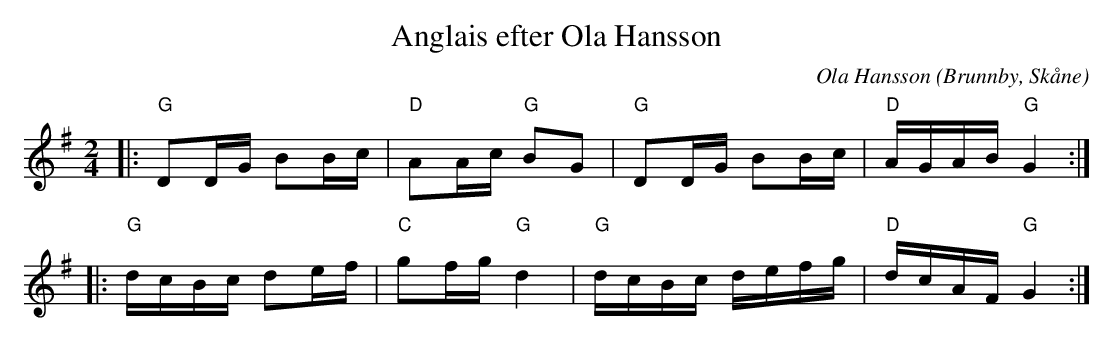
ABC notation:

X:1
T:Anglais efter Ola Hansson
C:Ola Hansson
O:Brunnby, Skåne
M:2/4
L:1/16
K:G
|: "G"D2DG B2Bc | "D"A2Ac  "G"B2G2 | "G"D2DG B2Bc | "D"AGAB "G"G4 :|
|: "G"dcBc d2ef | "C"g2fg "G"d4 | "G"dcBc defg | "D"dcAF "G"G4 :|
